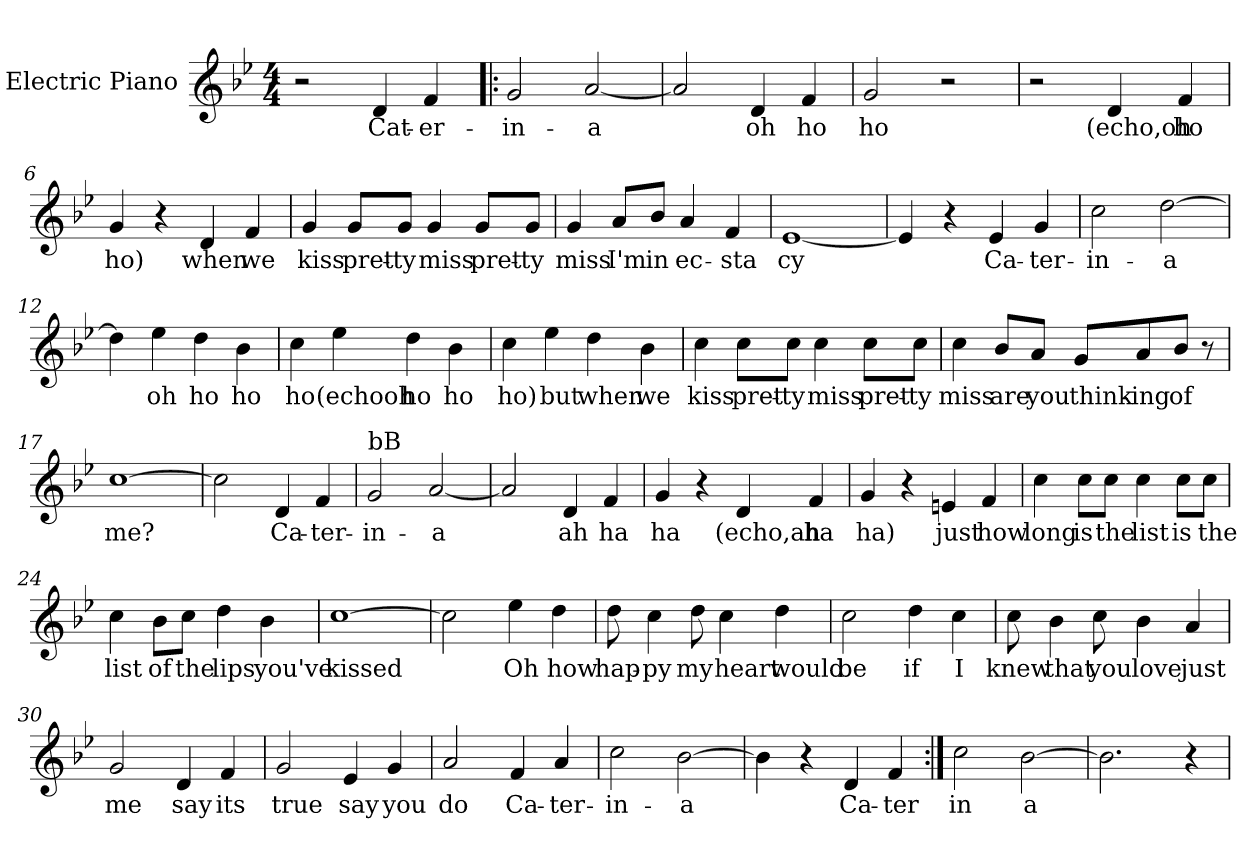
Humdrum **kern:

**kern	**text
*part1	*part1
*staff1	*staff1
*I"Electric Piano	*
*I'E.Pno	*
*clefG2	*
*k[b-e-]	*
*B-:	*
*M4/4	*
=1	=1
2r	.
4d/	Cat-
4f/	-er-
=2!|:	=2!|:
2g/	-in-
[2a/	-a
=3	=3
2a/]	.
4d/	oh
4f/	ho
=4	=4
2g/	ho
2r	.
=5	=5
2r	.
4d/	(echo,oh
4f/	ho
=6	=6
4g/	ho)
4r	.
4d/	when
4f/	we
!!LO:LB:g=z
=7	=7
4g/	kiss
8g/L	pret-
8g/J	-ty
4g/	miss
8g/L	pret-
8g/J	-ty
=8	=8
4g/	miss
8a/L	I'm
8b-/J	in
4a/	ec-
4f/	sta
=9	=9
[1e-	cy
=10	=10
4e-/]	.
4r	.
4e-/	Ca-
4g/	ter-
=11	=11
2cc\	-in-
[2dd\	a
!!LO:LB:g=z
=12	=12
4dd\]	.
4ee-\	oh
4dd\	ho
4b-\	ho
=13	=13
4cc\	ho
4ee-\	(echooh
4dd\	ho
4b-\	ho
=14	=14
4cc\	ho)
4ee-\	but
4dd\	when
4b-\	we
=15	=15
4cc\	kiss
8cc\L	pret-
8cc\J	-ty
4cc\	miss
8cc\L	pret-
8cc\J	-ty
!!LO:LB:g=z
=16	=16
4cc\	miss
8b-/L	are
8a/J	you
8g/L	think-
8a/	-ing
8b-/J	of
8r	.
=17	=17
[1cc	me?
=18	=18
2cc\]	.
4d/	Ca-
4f/	-ter-
=19	=19
!LO:TX:a:t=bB	!
2g/	-in-
[2a/	-a
=20	=20
2a/]	.
4d/	ah
4f/	ha
!!LO:LB:g=z
=21	=21
4g/	ha
4r	.
4d/	(echo,ah
4f/	ha
=22	=22
4g/	ha)
4r	.
4en/	just
4f/	how
=23	=23
4cc\	long
8cc\L	is
8cc\J	the
4cc\	list
8cc\L	is
8cc\J	the
!!LO:LB:g=z
=24	=24
4cc\	list
8b-\L	of
8cc\J	the
4dd\	lips
4b-\	you've
=25	=25
[1cc	kissed
=26	=26
2cc\]	.
4ee-\	Oh
4dd\	how
=27	=27
8dd\	hap-
4cc\	-py
8dd\	my
4cc\	heart
4dd\	would
=28	=28
2cc\	be
4dd\	if
4cc\	I
!!LO:LB:g=z
=29	=29
8cc\	knew
4b-\	that
8cc\	you
4b-\	love
4a/	just
=30	=30
2g/	me
4d/	say
4f/	its
=31	=31
2g/	true
4e-/	say
4g/	you
=32	=32
2a/	do
4f/	Ca-
4a/	-ter-
=33	=33
2cc\	-in-
[2b-\	-a
!!LO:LB:g=z
=34	=34
4b-\]	.
4r	.
4d/	Ca-
4f/	-ter
=35:|!	=35:|!
2cc\	in
[2b-\	a
=36	=36
2.b-\]	.
4r	.
=	=
*-	*-
